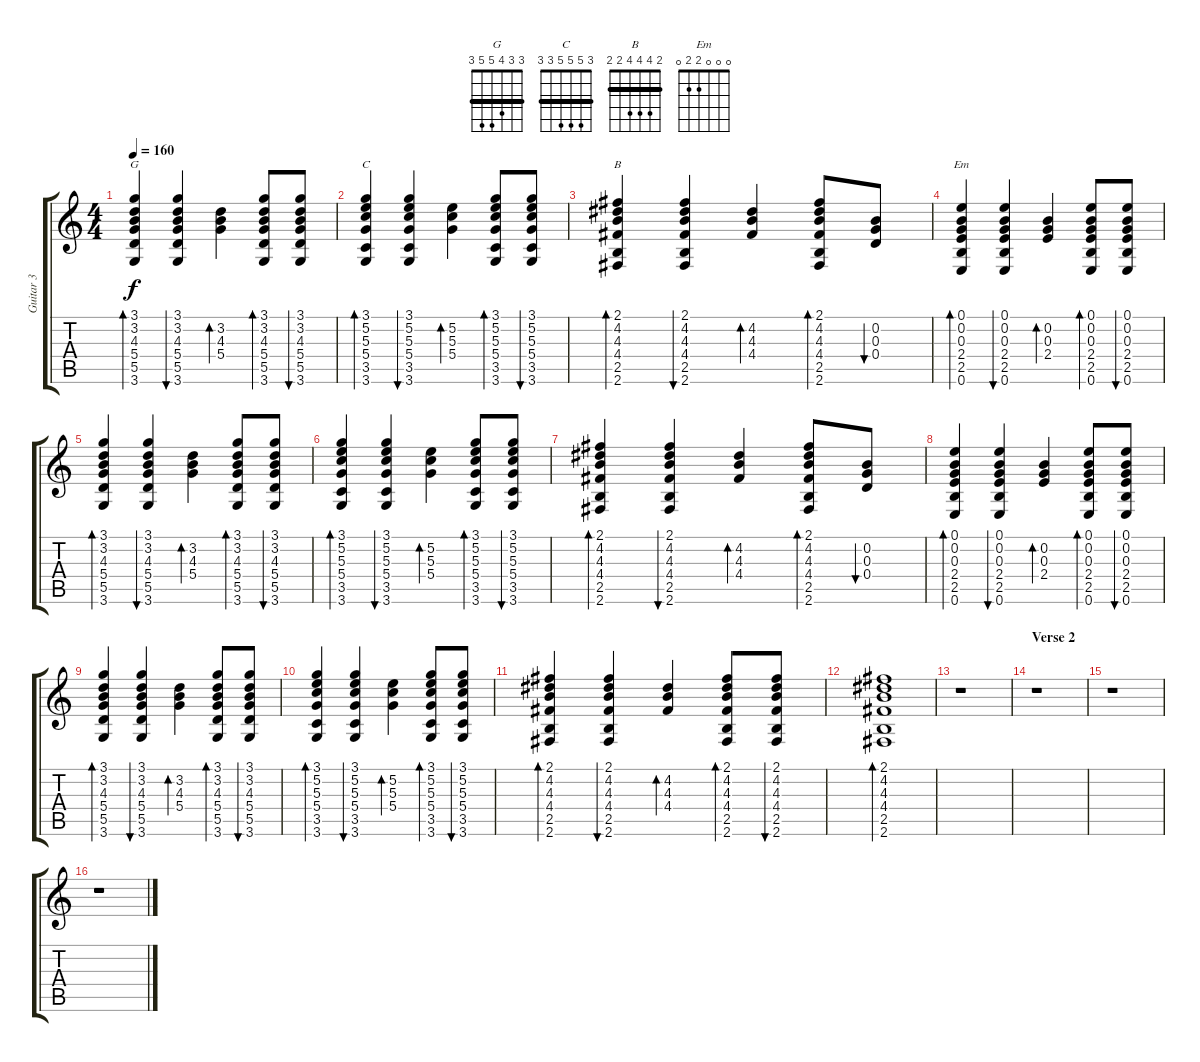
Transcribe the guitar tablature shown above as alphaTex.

\track ("Guitar 3" "Guitar 3") {instrument acousticguitarsteel}
\staff {score tabs}
\tuning (E4 B3 G3 D3 A2 E2) {hide}
\chord ("G" 3 3 4 5 5 3) {barre 3}
\chord ("C" 3 5 5 5 3 3) {barre 3}
\chord ("B" 2 4 4 4 2 2) {barre 2}
\chord ("Em" 0 0 0 2 2 0)
\ts (4 4)
\tempo 160
\clef g2
\ks c
(3.1 3.2 4.3 5.4 5.5 3.6).4{bd 30 ch "G" dy f} (3.1 3.2 4.3 5.4 5.5 3.6).4{bu 30} (3.2 4.3 5.4).4{bd 30} (3.1 3.2 4.3 5.4 5.5 3.6).8{bd 30} (3.1 3.2 4.3 5.4 5.5 3.6).8{bu 30} |
(3.1 5.2 5.3 5.4 3.5 3.6).4{bd 30 ch "C"} (3.1 5.2 5.3 5.4 3.5 3.6).4{bu 30} (5.2 5.3 5.4).4{bd 30} (3.1 5.2 5.3 5.4 3.5 3.6).8{bd 30} (3.1 5.2 5.3 5.4 3.5 3.6).8{bu 30} |
(2.1 4.2 4.3 4.4 2.5 2.6).4{bd 30 ch "B"} (2.1 4.2 4.3 4.4 2.5 2.6).4{bu 30} (4.2 4.3 4.4).4{bd 30} (2.1 4.2 4.3 4.4 2.5 2.6).8{bd 30} (0.2 0.3 0.4).8{bu 30} |
(0.1 0.2 0.3 2.4 2.5 0.6).4{bd 30 ch "Em"} (0.1 0.2 0.3 2.4 2.5 0.6).4{bu 30} (0.2 0.3 2.4).4{bd 30} (0.1 0.2 0.3 2.4 2.5 0.6).8{bd 30} (0.1 0.2 0.3 2.4 2.5 0.6).8{bu 30} |
(3.1 3.2 4.3 5.4 5.5 3.6).4{bd 30} (3.1 3.2 4.3 5.4 5.5 3.6).4{bu 30} (3.2 4.3 5.4).4{bd 30} (3.1 3.2 4.3 5.4 5.5 3.6).8{bd 30} (3.1 3.2 4.3 5.4 5.5 3.6).8{bu 30} |
(3.1 5.2 5.3 5.4 3.5 3.6).4{bd 30} (3.1 5.2 5.3 5.4 3.5 3.6).4{bu 30} (5.2 5.3 5.4).4{bd 30} (3.1 5.2 5.3 5.4 3.5 3.6).8{bd 30} (3.1 5.2 5.3 5.4 3.5 3.6).8{bu 30} |
(2.1 4.2 4.3 4.4 2.5 2.6).4{bd 30} (2.1 4.2 4.3 4.4 2.5 2.6).4{bu 30} (4.2 4.3 4.4).4{bd 30} (2.1 4.2 4.3 4.4 2.5 2.6).8{bd 30} (0.2 0.3 0.4).8{bu 30} |
(0.1 0.2 0.3 2.4 2.5 0.6).4{bd 30} (0.1 0.2 0.3 2.4 2.5 0.6).4{bu 30} (0.2 0.3 2.4).4{bd 30} (0.1 0.2 0.3 2.4 2.5 0.6).8{bd 30} (0.1 0.2 0.3 2.4 2.5 0.6).8{bu 30} |
(3.1 3.2 4.3 5.4 5.5 3.6).4{bd 30} (3.1 3.2 4.3 5.4 5.5 3.6).4{bu 30} (3.2 4.3 5.4).4{bd 30} (3.1 3.2 4.3 5.4 5.5 3.6).8{bd 30} (3.1 3.2 4.3 5.4 5.5 3.6).8{bu 30} |
(3.1 5.2 5.3 5.4 3.5 3.6).4{bd 30} (3.1 5.2 5.3 5.4 3.5 3.6).4{bu 30} (5.2 5.3 5.4).4{bd 30} (3.1 5.2 5.3 5.4 3.5 3.6).8{bd 30} (3.1 5.2 5.3 5.4 3.5 3.6).8{bu 30} |
(2.1 4.2 4.3 4.4 2.5 2.6).4{bd 30} (2.1 4.2 4.3 4.4 2.5 2.6).4{bu 30} (4.2 4.3 4.4).4{bd 30} (2.1 4.2 4.3 4.4 2.5 2.6).8{bd 30} (2.1 4.2 4.3 4.4 2.5 2.6).8{bu 30} |
(2.1 4.2 4.3 4.4 2.5 2.6).1{bd 30 volume 4} |
r.1{volume 8} |
\section ("" "Verse 2")
r.1 |
r.1 |
r.1
